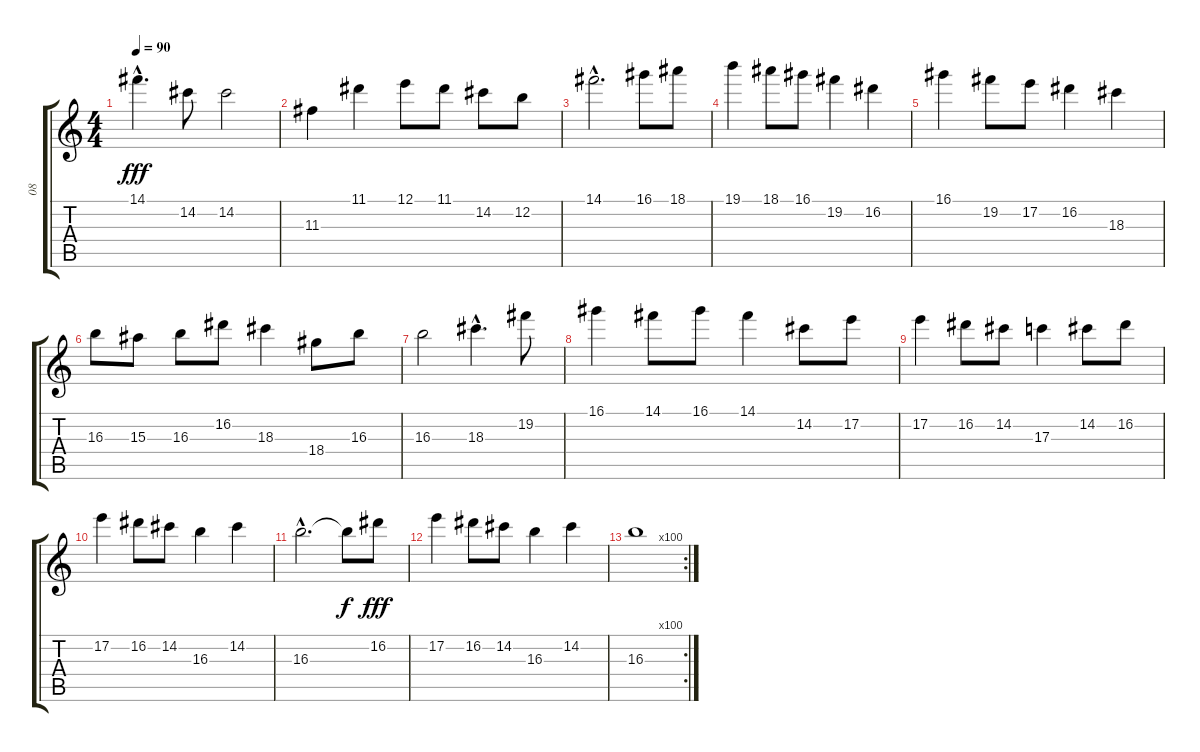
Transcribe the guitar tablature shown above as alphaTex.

\track ("08" "08") {instrument stringensemble1}
\staff {score tabs}
\tuning (E5 B4 G4 D4 A3 E3) {hide}
\ts (4 4)
\tempo 90
\clef g2
\ks c
14.1{hac}.4{d dy fff} 14.2.8 14.2.2 |
11.3.4 11.1.4 12.1.8 11.1.8 14.2.8 12.2.8 |
14.1{hac}.2{d} 16.1.8 18.1.8 |
19.1.4 18.1.8 16.1.8 19.2.4 16.2.4 |
16.1.4 19.2.8 17.2.8 16.2.4 18.3.4 |
16.3.8 15.3.8 16.3.8 16.2.8 18.3.4 18.4.8 16.3.8 |
16.3.2 18.3{hac}.4{d} 19.2.8 |
16.1.4 14.1.8 16.1.8 14.1.4 14.2.8 17.2.8 |
17.2.4 16.2.8 14.2.8 17.3.4 14.2.8 16.2.8 |
17.2.4 16.2.8 14.2.8 16.3.4 14.2.4 |
16.3{hac}.2{d} 16.3{t}.8{dy f} 16.2.8{dy fff} |
17.2.4 16.2.8 14.2.8 16.3.4 14.2.4 |
\rc 100
16.3.1
